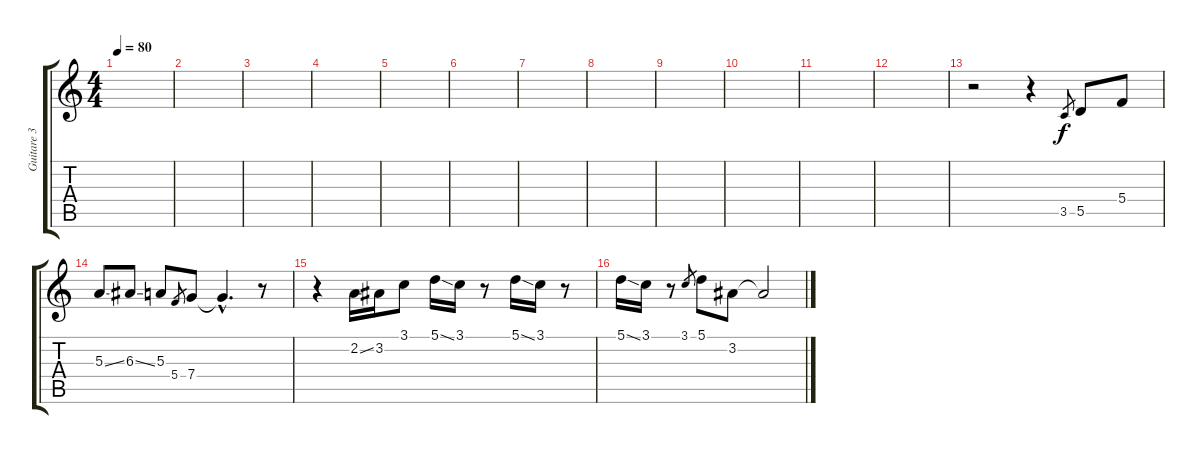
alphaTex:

\track ("Guitare 3" "Guitare 3") {instrument acousticguitarsteel}
\staff {score tabs}
\tuning (A3 G3 E3 C3 A2 C2) {hide}
\ts (4 4)
\tempo 80
\clef g2
\ks c
|
|
|
|
|
|
|
|
|
|
|
|
r.2 r.4 3.5.8{gr} 5.5.8 5.4.8 |
5.3{ss}.8 6.3{ss}.8 5.3.8 5.4.8{gr} 7.4.8 7.4{hac t}.4{d} r.8 |
r.4 2.2{ss}.16 3.2.16 3.1.8 5.1{ss}.16 3.1.16 r.8 5.1{ss}.16 3.1.16 r.8 |
5.1{ss}.16 3.1.16 r.8 3.1.8{gr} 5.1.8 3.2.8 3.2{t}.2
